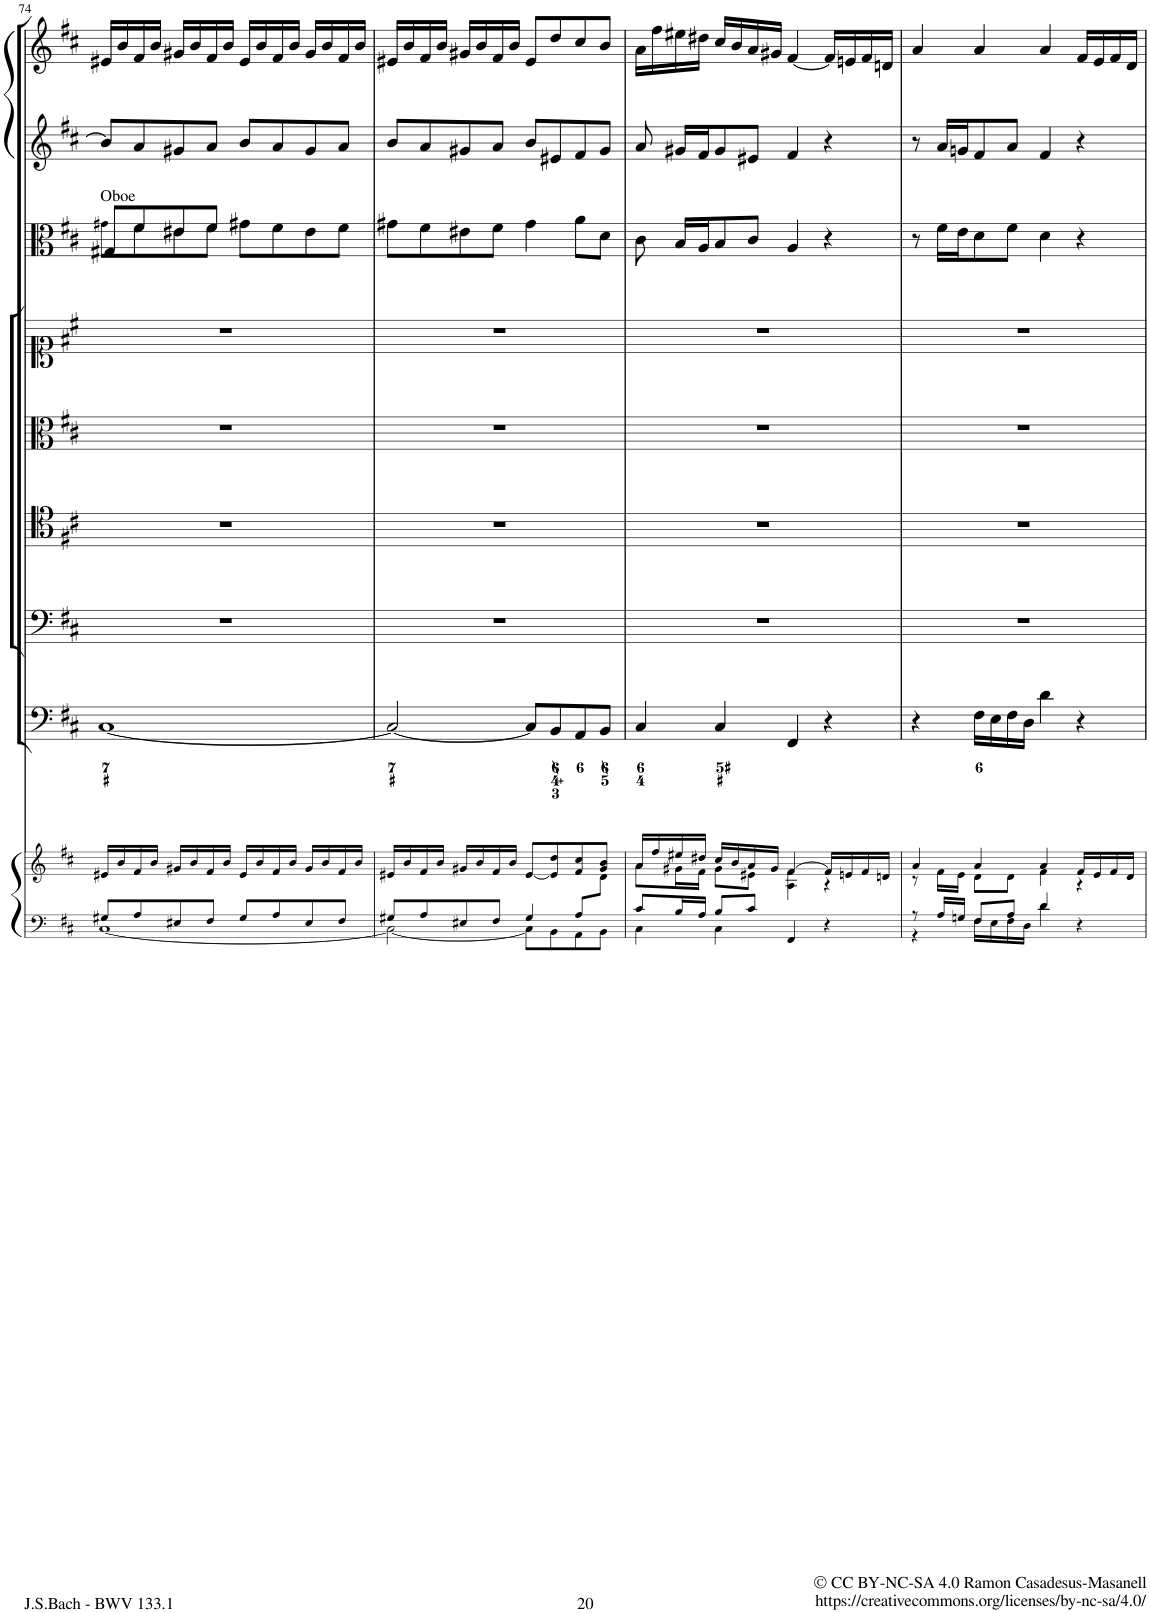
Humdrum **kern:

**kern	**kern	**kern	**kern	**kern	**kern	**kern	**kern	**kern	**kern
*part9	*part9	*part8	*part7	*part6	*part5	*part4	*part3	*part2	*part1
*staff10	*staff9	*staff8	*staff7	*staff6	*staff5	*staff4	*staff3	*staff2	*staff1
*I"Piano reduction	*	*I"Continuo	*I"Basso	*I"Tenore	*I"Alto	*I"Soprano Cornetto col Soprano	*I"Viola Oboe d'amore II colla Viola	*I"Violino II Oboe d'amore I col Violino II	*I"Violino I
*I'Pno	*	*	*	*	*	*	*I'Vla	*I'Vln	*I'Vln
!!LO:PB:g=z
*clefF4	*clefG2	*clefF4	*clefF4	*clefC4	*clefC3	*clefC1	*clefC3	*clefG2	*clefG2
*k[f#c#]	*k[f#c#]	*k[f#c#]	*k[f#c#]	*k[f#c#]	*k[f#c#]	*k[f#c#]	*k[f#c#]	*k[f#c#]	*k[f#c#]
*M2/2	*M2/2	*M2/2	*M2/2	*M2/2	*M2/2	*M2/2	*M2/2	*M2/2	*M2/2
*met(c|)	*met(c|)	*met(c|)	*met(c|)	*met(c|)	*met(c|)	*met(c|)	*met(c|)	*met(c|)	*met(c|)
=74	=74	=74	=74	=74	=74	=74	=74	=74	=74
*^	*	*	*	*	*	*	*^	*	*
!	!	!	!	!	!	!	!	!LO:TX:a:t=Oboe	!	!	!
8G#X/L	[1C#	16e#X/LL	[1C#	1r	1r	1r	1r	8G#X/L	8g#X!\L	8b/L]	16e#X/LL
.	.	16b/	.	.	.	.	.	.	.	.	16b/
8A/	.	16f#/	.	.	.	.	.	8f#/	8f#\	8a/	16f#/
.	.	16b/JJ	.	.	.	.	.	.	.	.	16b/JJ
8E#X/	.	16g#X/LL	.	.	.	.	.	8e#X/	8e#\	8g#X/	16g#X/LL
.	.	16b/	.	.	.	.	.	.	.	.	16b/
8F#/J	.	16f#/	.	.	.	.	.	8f#/J	8f#\J	8a/J	16f#/
.	.	16b/JJ	.	.	.	.	.	.	.	.	16b/JJ
8G#/L	.	16e#/LL	.	.	.	.	.	8g#X\L	2ryy	8b/L	16e#/LL
.	.	16b/	.	.	.	.	.	.	.	.	16b/
8A/	.	16f#/	.	.	.	.	.	8f#\	.	8a/	16f#/
.	.	16b/JJ	.	.	.	.	.	.	.	.	16b/JJ
8E#/	.	16g#/LL	.	.	.	.	.	8e#\	.	8g#/	16g#/LL
.	.	16b/	.	.	.	.	.	.	.	.	16b/
8F#/J	.	16f#/	.	.	.	.	.	8f#\J	.	8a/J	16f#/
.	.	16b/JJ	.	.	.	.	.	.	.	.	16b/JJ
*	*	*	*	*	*	*	*	*v	*v	*	*
=75	=75	=75	=75	=75	=75	=75	=75	=75	=75	=75
*	*	*^	*	*	*	*	*	*	*	*
8G#X/L	2C#\_	16e#X/LL	2..ryy	2C#/_	1r	1r	1r	1r	8g#X\L	8b/L	16e#X/LL
.	.	16b/	.	.	.	.	.	.	.	.	16b/
8A/	.	16f#/	.	.	.	.	.	.	8f#\	8a/	16f#/
.	.	16b/JJ	.	.	.	.	.	.	.	.	16b/JJ
8E#X/	.	16g#X/LL	.	.	.	.	.	.	8e#X\	8g#X/	16g#X/LL
.	.	16b/	.	.	.	.	.	.	.	.	16b/
8F#/J	.	16f#/	.	.	.	.	.	.	8f#\J	8a/J	16f#/
.	.	16b/JJ	.	.	.	.	.	.	.	.	16b/JJ
4G#/	8C#\L]	[8e#/L	.	8C#/L]	.	.	.	.	4g#\	8b/L	8e#/L
.	8BB\	8e#/] 8dd/	.	8BB/	.	.	.	.	.	8e#X/	8dd/
8A/L	8AA\	8f#/ 8cc#/	.	8AA/	.	.	.	.	8a\L	8f#/	8cc#/
8ryy	8BB\J	8g#/ 8b/J	8d\J	8BB/J	.	.	.	.	8d\J	8g#/J	8b/J
=76	=76	=76	=76	=76	=76	=76	=76	=76	=76	=76	=76
8c#/L	4C#\	16a/LL	8a\L	4C#/	1r	1r	1r	1r	8c#\	8a/	16a\LL
.	.	16ff#/	.	.	.	.	.	.	.	.	16ff#\
16B/L	.	16ee#X/	16g#X\L	.	.	.	.	.	16B/LL	16g#X/LL	16ee#X\
16A/JJ	.	16dd#X/JJ	16f#\JJ	.	.	.	.	.	16A/J	16f#/J	16dd#X\JJ
8B/L	4C#\	16cc#/LL	8g#\L	4C#/	.	.	.	.	8B/	8g#/	16cc#/LL
.	.	16b/	.	.	.	.	.	.	.	.	16b/
8c#/J	.	16a/	8e#X\J	.	.	.	.	.	8c#/J	8e#X/J	16a/
.	.	16g#/JJ	.	.	.	.	.	.	.	.	16g#X/JJ
4FF#/	2ryy	[4f#/	4A\ 4f#\	4FF#/	.	.	.	.	4A/	4f#/	[4f#/
4r	.	16f#/LL]	4r	4r	.	.	.	.	4r	4r	16f#/LL]
.	.	16en/	.	.	.	.	.	.	.	.	16en/
.	.	16f#/	.	.	.	.	.	.	.	.	16f#/
.	.	16dn/JJ	.	.	.	.	.	.	.	.	16dn/JJ
=77	=77	=77	=77	=77	=77	=77	=77	=77	=77	=77	=77
8r	4r	4a/	8r	4r	1r	1r	1r	1r	8r	8r	4a/
16A/LL	.	.	16f#\LL	.	.	.	.	.	16f#\LL	16a/LL	.
16Gn/JJ	.	.	16e\JJ	.	.	.	.	.	16e\J	16gn/J	.
8F#/L	16F#\LL	4a/	8d\L	16F#\LL	.	.	.	.	8d\	8f#/	4a/
.	16E\	.	.	16E\	.	.	.	.	.	.	.
8A/J	16F#\	.	8d\J	16F#\	.	.	.	.	8f#\J	8a/J	.
.	16D\JJ	.	.	16D\JJ	.	.	.	.	.	.	.
4d/	4d\	4a/	4f#\	4d\	.	.	.	.	4d\	4f#/	4a/
4r	4ryy	16f#/LL	4r	4r	.	.	.	.	4r	4r	16f#/LL
.	.	16e/	.	.	.	.	.	.	.	.	16e/
.	.	16f#/	.	.	.	.	.	.	.	.	16f#/
.	.	16d/JJ	.	.	.	.	.	.	.	.	16d/JJ
*v	*v	*	*	*	*	*	*	*	*	*	*
*	*v	*v	*	*	*	*	*	*	*	*
=	=	=	=	=	=	=	=	=	=
*-	*-	*-	*-	*-	*-	*-	*-	*-	*-
